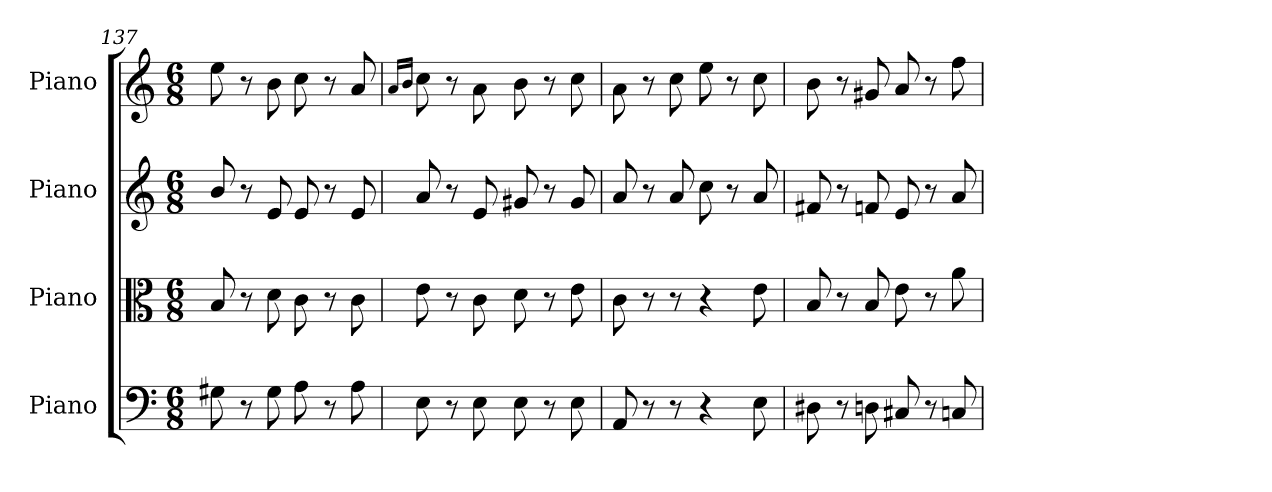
**kern	**kern	**kern	**kern
*part4	*part3	*part2	*part1
*staff4	*staff3	*staff2	*staff1
*I"Piano	*I"Piano	*I"Piano	*I"Piano
*I'Pno	*I'Pno	*I'Pno	*I'Pno
*clefF4	*clefC3	*clefG2	*clefG2
*k[]	*k[]	*k[]	*k[]
*M6/8	*M6/8	*M6/8	*M6/8
=137	=137	=137	=137
8G#X\	8B/	8b/	8ee\
8r	8r	8r	8r
8G#\	8d\	8e/	8b\
8A\	8c\	8e/	8cc\
8r	8r	8r	8r
8A\	8c\	8e/	8a/
=138	=138	=138	=138
.	.	.	16qa/LL
.	.	.	16qb/JJ
8E\	8e\	8a/	8cc\
8r	8r	8r	8r
8E\	8c\	8e/	8a\
8E\	8d\	8g#X/	8b\
8r	8r	8r	8r
8E\	8e\	8g#/	8cc\
=139	=139	=139	=139
8AA/	8c\	8a/	8a\
8r	8r	8r	8r
8r	8r	8a/	8cc\
4r	4r	8cc\	8ee\
.	.	8r	8r
8E\	8e\	8a/	8cc\
=140	=140	=140	=140
8D#X\	8B/	8f#X/	8b\
8r	8r	8r	8r
8Dn\	8B/	8fn/	8g#X/
8C#X/	8e\	8e/	8a/
8r	8r	8r	8r
8Cn/	8a\	8a/	8ff\
=	=	=	=
*-	*-	*-	*-
